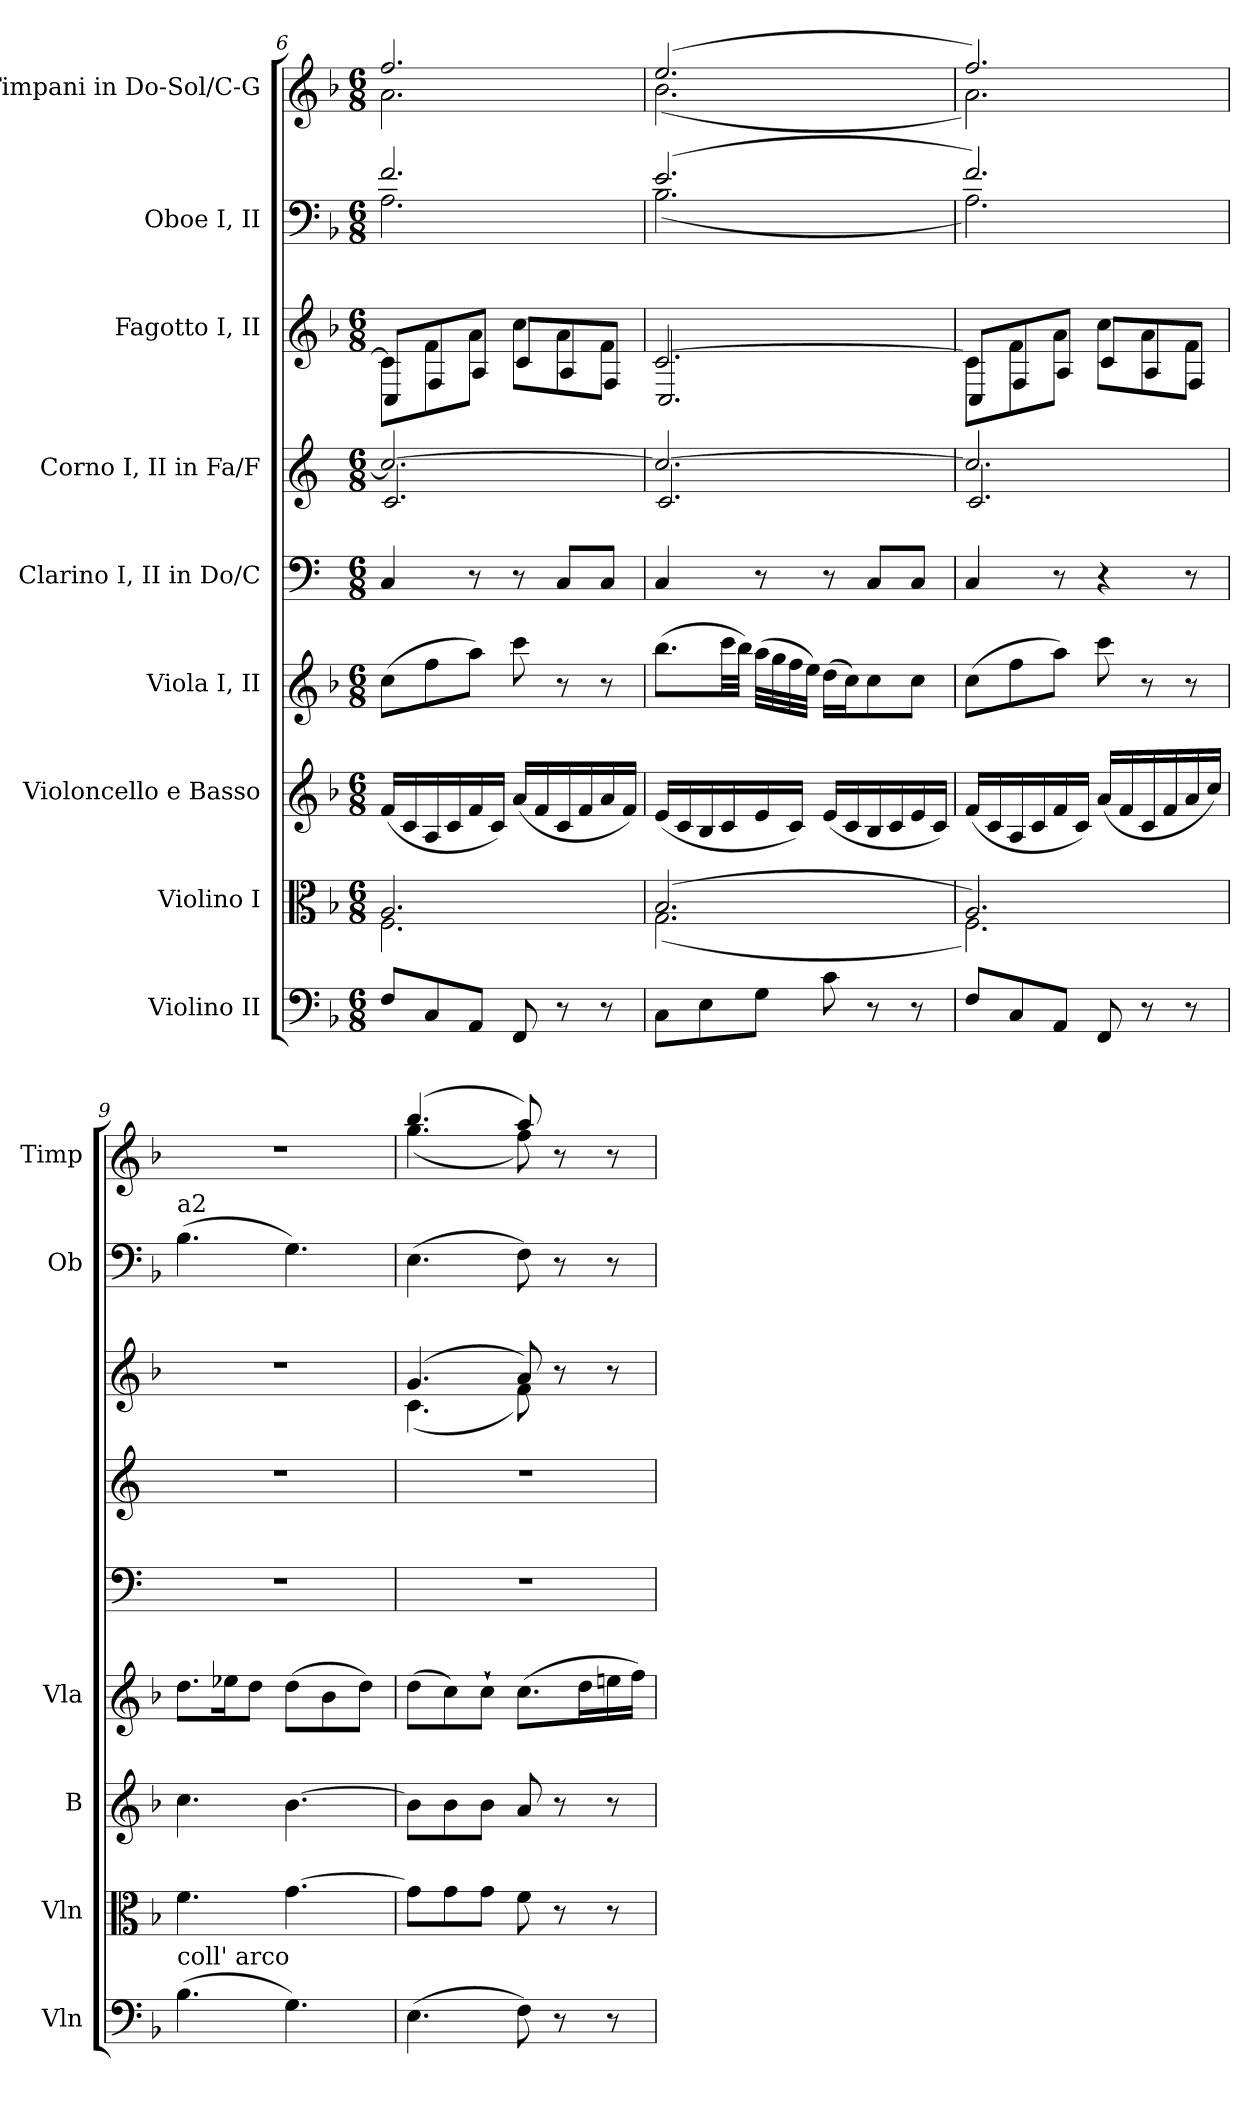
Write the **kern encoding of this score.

**kern	**dynam	**kern	**dynam	**kern	**dynam	**kern	**dynam	**kern	**kern	**kern	**dynam	**kern	**dynam	**kern	**dynam
*part9	*part9	*part8	*part8	*part7	*part7	*part6	*part6	*part5	*part4	*part3	*part3	*part2	*part2	*part1	*part1
*staff9	*staff9	*staff8	*staff8	*staff7	*staff7	*staff6	*staff6	*staff5	*staff4	*staff3	*staff3	*staff2	*staff2	*staff1	*staff1
*I"Violino II	*	*I"Violino I	*	*I"Violoncello e Basso	*	*I"Viola I, II	*	*I"Clarino I, II in Do/C	*I"Corno I, II in Fa/F	*I"Fagotto I, II	*	*I"Oboe I, II	*	*I"Timpani in Do-Sol/C-G	*
*I'Vln	*	*I'Vln	*	*I'B	*	*I'Vla	*	*	*	*	*	*I'Ob	*	*I'Timp	*
*clefF4	*	*clefC3	*	*clefG2	*	*clefG2	*	*clefF4	*clefG2	*clefG2	*	*clefF4	*	*clefG2	*
*	*	*	*	*	*	*	*	*	*ITrd1c2	*ITrd0c7	*	*	*	*	*
*k[b-]	*	*k[b-]	*	*k[b-]	*	*k[b-]	*	*k[]	*k[b-e-]	*k[b-]	*	*k[b-]	*	*k[b-]	*
*M6/8	*	*M6/8	*	*M6/8	*	*M6/8	*	*M6/8	*M6/8	*M6/8	*	*M6/8	*	*M6/8	*
=6	=6	=6	=6	=6	=6	=6	=6	=6	=6	=6	=6	=6	=6	=6	=6
*	*	*^	*	*	*	*	*	*	*^	*^	*	*^	*	*^	*
8FL	.	2.A	2.F	.	(16fLL	.	(8ccL	.	4C	2.b-_	2.B-/	8c\L]	8C/L	.	2.f	2.A	.	2.ff	2.a	.
.	.	.	.	.	16c	.	.	.	.	.	.	.	.	.	.	.	.	.	.	.
8C	.	.	.	.	16A	.	8ff	.	.	.	.	8f\	8F/	.	.	.	.	.	.	.
.	.	.	.	.	16c	.	.	.	.	.	.	.	.	.	.	.	.	.	.	.
8AAJ	.	.	.	.	16f	.	8aaJ)	.	8r	.	.	8a\J	8A/J	.	.	.	.	.	.	.
.	.	.	.	.	16cJJ)	.	.	.	.	.	.	.	.	.	.	.	.	.	.	.
8FF	.	.	.	.	(16aLL	.	8ccc	.	8r	.	.	8cc\L	8c/L	.	.	.	.	.	.	.
.	.	.	.	.	16f	.	.	.	.	.	.	.	.	.	.	.	.	.	.	.
8r	.	.	.	.	16c	.	8r	.	8CL	.	.	8a\	8A/	.	.	.	.	.	.	.
.	.	.	.	.	16f	.	.	.	.	.	.	.	.	.	.	.	.	.	.	.
8r	.	.	.	.	16a	.	8r	.	8CJ	.	.	8f\J	8F/J	.	.	.	.	.	.	.
.	.	.	.	.	16fJJ)	.	.	.	.	.	.	.	.	.	.	.	.	.	.	.
=7	=7	=7	=7	=7	=7	=7	=7	=7	=7	=7	=7	=7	=7	=7	=7	=7	=7	=7	=7	=7
8CL	.	(2.B-	(2.G	.	(16eLL	.	(8.bb-L	.	4C	2.b-_	2.B-/	[2.c	2.C/	.	(2.e	(2.B-	.	(2.ee	(2.b-	.
.	.	.	.	.	16c	.	.	.	.	.	.	.	.	.	.	.	.	.	.	.
8E	.	.	.	.	16B-	.	.	.	.	.	.	.	.	.	.	.	.	.	.	.
.	.	.	.	.	16c	.	32cccLL	.	.	.	.	.	.	.	.	.	.	.	.	.
.	.	.	.	.	.	.	32bb-JJJ)	.	.	.	.	.	.	.	.	.	.	.	.	.
8GJ	.	.	.	.	16e	.	(32aaLLL	.	8r	.	.	.	.	.	.	.	.	.	.	.
.	.	.	.	.	.	.	32gg	.	.	.	.	.	.	.	.	.	.	.	.	.
.	.	.	.	.	16cJJ)	.	32ff	.	.	.	.	.	.	.	.	.	.	.	.	.
.	.	.	.	.	.	.	32eeJJJ)	.	.	.	.	.	.	.	.	.	.	.	.	.
8c	.	.	.	.	(16eLL	.	(16ddLL	.	8r	.	.	.	.	.	.	.	.	.	.	.
.	.	.	.	.	16c	.	16ccJ)	.	.	.	.	.	.	.	.	.	.	.	.	.
8r	.	.	.	.	16B-	.	8cc	.	8CL	.	.	.	.	.	.	.	.	.	.	.
.	.	.	.	.	16c	.	.	.	.	.	.	.	.	.	.	.	.	.	.	.
8r	.	.	.	.	16e	.	8ccJ	.	8CJ	.	.	.	.	.	.	.	.	.	.	.
.	.	.	.	.	16cJJ)	.	.	.	.	.	.	.	.	.	.	.	.	.	.	.
=8	=8	=8	=8	=8	=8	=8	=8	=8	=8	=8	=8	=8	=8	=8	=8	=8	=8	=8	=8	=8
8FL	.	2.A)	2.F)	.	(16fLL	.	(8ccL	.	4C	2.b-]	2.B-/	8c\L]	8C/L	.	2.f)	2.A)	.	2.ff)	2.a)	.
.	.	.	.	.	16c	.	.	.	.	.	.	.	.	.	.	.	.	.	.	.
8C	.	.	.	.	16A	.	8ff	.	.	.	.	8f\	8F/	.	.	.	.	.	.	.
.	.	.	.	.	16c	.	.	.	.	.	.	.	.	.	.	.	.	.	.	.
8AAJ	.	.	.	.	16f	.	8aaJ)	.	8r	.	.	8a\J	8A/J	.	.	.	.	.	.	.
.	.	.	.	.	16cJJ)	.	.	.	.	.	.	.	.	.	.	.	.	.	.	.
8FF	.	.	.	.	(16aLL	.	8ccc	.	4r	.	.	8cc\L	8c/L	.	.	.	.	.	.	.
.	.	.	.	.	16f	.	.	.	.	.	.	.	.	.	.	.	.	.	.	.
8r	.	.	.	.	16c	.	8r	.	.	.	.	8a\	8A/	.	.	.	.	.	.	.
.	.	.	.	.	16f	.	.	.	.	.	.	.	.	.	.	.	.	.	.	.
8r	.	.	.	.	16a	.	8r	.	8r	.	.	8f\J	8F/J	.	.	.	.	.	.	.
.	.	.	.	.	16ccJJ)	.	.	.	.	.	.	.	.	.	.	.	.	.	.	.
*	*	*	*	*	*	*	*	*	*	*v	*v	*	*	*	*v	*v	*	*v	*v	*
*	*	*v	*v	*	*	*	*	*	*	*	*v	*v	*	*	*	*	*
=9	=9	=9	=9	=9	=9	=9	=9	=9	=9	=9	=9	=9	=9	=9	=9
!	!	!	!	!	!	!	!	!	!	!	!	!LO:TX:a:t=a2	!	!	!
!LO:TX:a:t=coll' arco	!	!	!	!	!	!	!	!	!	!	!	!	!	!	!
(4.B-	.	4.f	.	4.cc	.	8.ddL	.	2.r	2.r	2.r	.	(4.B-	.	2.r	.
.	.	.	.	.	.	16ee-Xk	.	.	.	.	.	.	.	.	.
.	.	.	.	.	.	8ddJ	.	.	.	.	.	.	.	.	.
4.G)	.	[4.g	.	[4.b-	.	(8ddL	.	.	.	.	.	4.G)	.	.	.
.	.	.	.	.	.	8b-	.	.	.	.	.	.	.	.	.
.	.	.	.	.	.	8ddJ)	.	.	.	.	.	.	.	.	.
!!LO:PB:g=z
=10	=10	=10	=10	=10	=10	=10	=10	=10	=10	=10	=10	=10	=10	=10	=10
*	*	*	*	*	*	*	*	*	*	*^	*	*	*	*^	*
(4.E	cresc.	8gL]	cresc.	8b-L]	cresc.	(8ddL	cresc.	2.r	2.r	(4.g	(4.c	cresc.	(4.E	cresc.	(4.bb-	(4.gg	cresc.
.	.	8g	.	8b-	.	8cc)	.	.	.	.	.	.	.	.	.	.	.
.	.	8gJ	.	8b-J	.	8cc`J	.	.	.	.	.	.	.	.	.	.	.
8F)	.	8f	.	8a	.	(8.ccL	.	.	.	8a)	8f)	.	8F)	.	8aa)	8ff)	.
8r	.	8r	.	8r	.	.	.	.	.	8r	8ryy	.	8r	.	8r	8ryy	.
.	.	.	.	.	.	16ddL	.	.	.	.	.	.	.	.	.	.	.
8r	.	8r	.	8r	.	16een	.	.	.	8r	8ryy	.	8r	.	8r	8ryy	.
.	.	.	.	.	.	16ffJJ)	.	.	.	.	.	.	.	.	.	.	.
*	*	*	*	*	*	*	*	*	*	*v	*v	*	*	*	*v	*v	*
=	=	=	=	=	=	=	=	=	=	=	=	=	=	=	=
*-	*-	*-	*-	*-	*-	*-	*-	*-	*-	*-	*-	*-	*-	*-	*-
